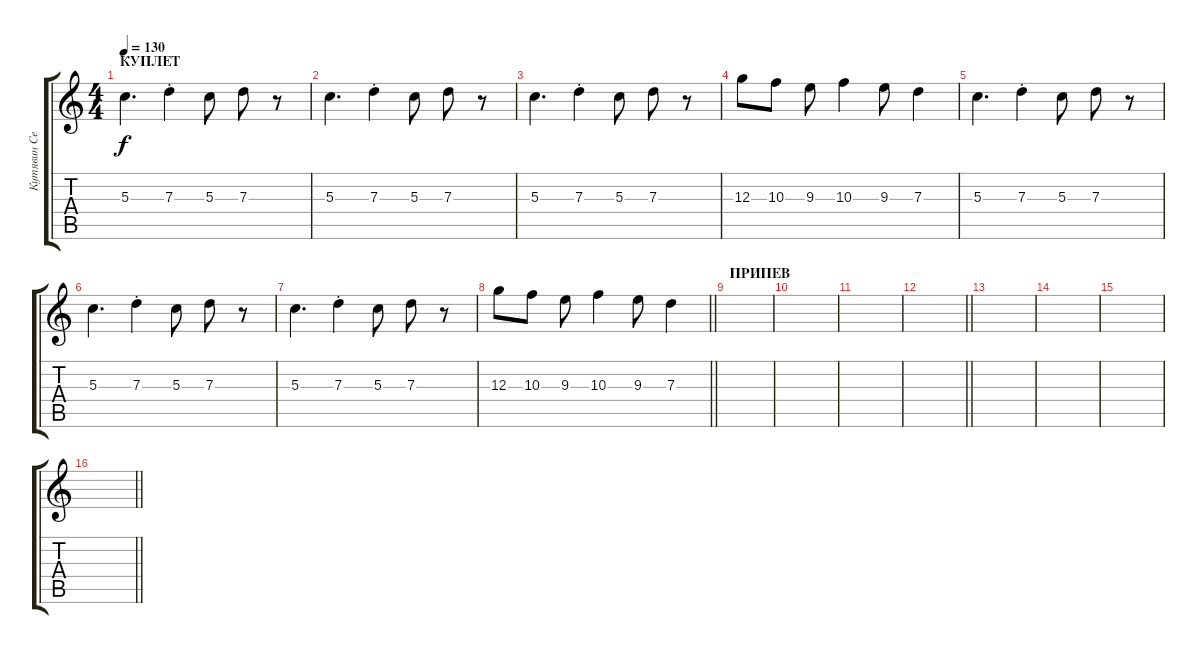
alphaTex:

\track ("Кутявин Сергей" "Кутявин Се") {instrument acousticguitarsteel}
\staff {score tabs}
\tuning (E4 B3 G3 D3 A2 E2) {hide}
\ts (4 4)
\section ("" "КУПЛЕТ")
\tempo 130
\clef g2
\ks c
5.3.4{d dy f} 7.3{st}.4 5.3.8 7.3.8 r.8 |
5.3.4{d} 7.3{st}.4 5.3.8 7.3.8 r.8 |
5.3.4{d} 7.3{st}.4 5.3.8 7.3.8 r.8 |
12.3.8 10.3.8 9.3.8 10.3.4 9.3.8 7.3.4 |
5.3.4{d} 7.3{st}.4 5.3.8 7.3.8 r.8 |
5.3.4{d} 7.3{st}.4 5.3.8 7.3.8 r.8 |
5.3.4{d} 7.3{st}.4 5.3.8 7.3.8 r.8 |
\barLineRight lightlight
12.3.8 10.3.8 9.3.8 10.3.4 9.3.8 7.3.4 |
\section ("" "ПРИПЕВ")
|
|
|
\barLineRight lightlight
|
|
|
|
\barLineRight lightlight
